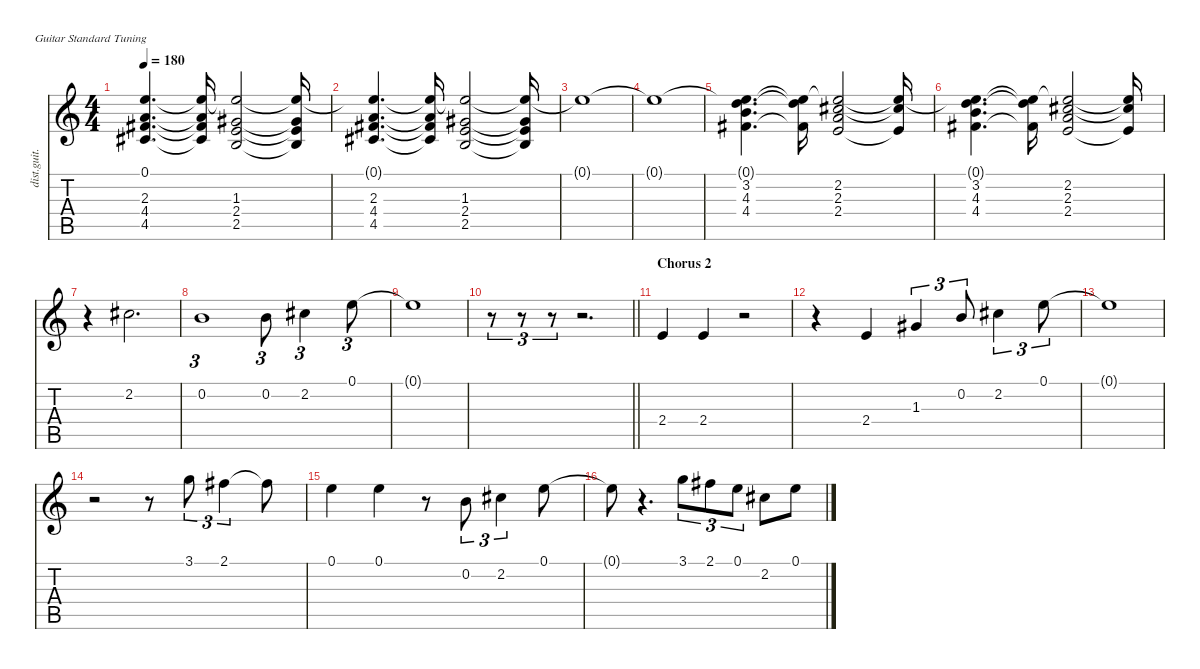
\defaultSystemsLayout 4
\hideDynamics
\bracketExtendMode nobrackets
\otherSystemsTrackNameOrientation horizontal
\track ("Guitar" "dist.guit.") {instrument distortionguitar}
\staff {score tabs}
\tuning (E4 B3 G3 D3 A2 E2)
\ts (4 4)
\tempo 180
\clef g2
\ks c
(2.3 4.4{acc #} 4.5{acc #} 0.1{t}).4{d dy mf beam Up} (2.3{t} 4.4{t acc #} 4.5{t acc #} 0.1{t}).16{dy f beam Up} (1.3{acc #} 2.4 2.5 0.1{t}).2{dy mf beam Up} (1.3{t acc #} 2.4{t} 2.5{t} 0.1{t}).16{dy f beam Up} |
(2.3 4.4{acc #} 4.5{acc #} 0.1{t}).4{d dy mf beam Up} (2.3{t} 4.4{t acc #} 4.5{t acc #} 0.1{t}).16{dy f beam Up} (1.3{acc #} 2.4 2.5 0.1{t}).2{dy mf beam Up} (1.3{t acc #} 2.4{t} 2.5{t} 0.1{t}).16{dy f beam Up} |
0.1{t}.1{dy mf beam Down} |
0.1{t}.1{beam Down} |
(3.2 4.3 4.4{acc #} 0.1{t}).4{d beam Down} (0.1{t} 3.2{t} 4.4{t acc #}).16{dy f beam Down} (2.2{acc #} 2.3 2.4 0.1{t}).2{dy mf beam Up} (0.1{t} 2.2{t acc #} 2.4{t}).16{dy f beam Up} |
(3.2 4.3 4.4{acc #} 0.1{t}).4{d dy mf beam Down} (0.1{t} 3.2{t} 4.4{t acc #}).16{dy f beam Down} (2.2{acc #} 2.3 2.4 0.1{t}).2{dy mf beam Up} (0.1{t} 2.2{t acc #} 2.4{t}).16{dy f beam Up} |
r.4{beam Down} 2.2{acc #}.2{d beam Down} |
0.2.1{tu (3 2) beam Down} 0.2.8{tu (3 2) beam Down} 2.2{acc #}.4{tu (3 2) beam Down} 0.1.8{tu (3 2) beam Down} |
0.1{t}.1{beam Down} |
\barLineRight lightlight
r.8{tu (3 2) beam Down} r.8{tu (3 2) beam Down} r.8{tu (3 2) beam Down} r.2{d beam Down} |
\section ("" "Chorus 2")
2.4.4{beam Up} 2.4.4{beam Up} r.2{beam Up} |
r.4{beam Down} 2.4.4{beam Up} 1.3{acc #}.4{tu (3 2) beam Up} 0.2.8{tu (3 2) beam Up} 2.2{acc #}.4{tu (3 2) beam Down} 0.1.8{tu (3 2) beam Down} |
0.1{t}.1{beam Down} |
r.2{beam Down} r.8{beam Down} 3.1.8{tu (3 2) beam Down} 2.1{acc #}.4{tu (3 2) beam Down} 2.1{t acc #}.8{beam Down} |
0.1.4{beam Down} 0.1.4{beam Down} r.8{beam Down} 0.2.8{tu (3 2) beam Down} 2.2{acc #}.4{tu (3 2) beam Down} 0.1.8{beam Down} |
0.1{t}.8{beam Down} r.4{d beam Down} 3.1.8{tu (3 2) beam Down} 2.1{acc #}.8{tu (3 2) beam Down} 0.1.8{tu (3 2) beam Down} 2.2{acc #}.8{beam Down} 0.1.8{beam Down}
